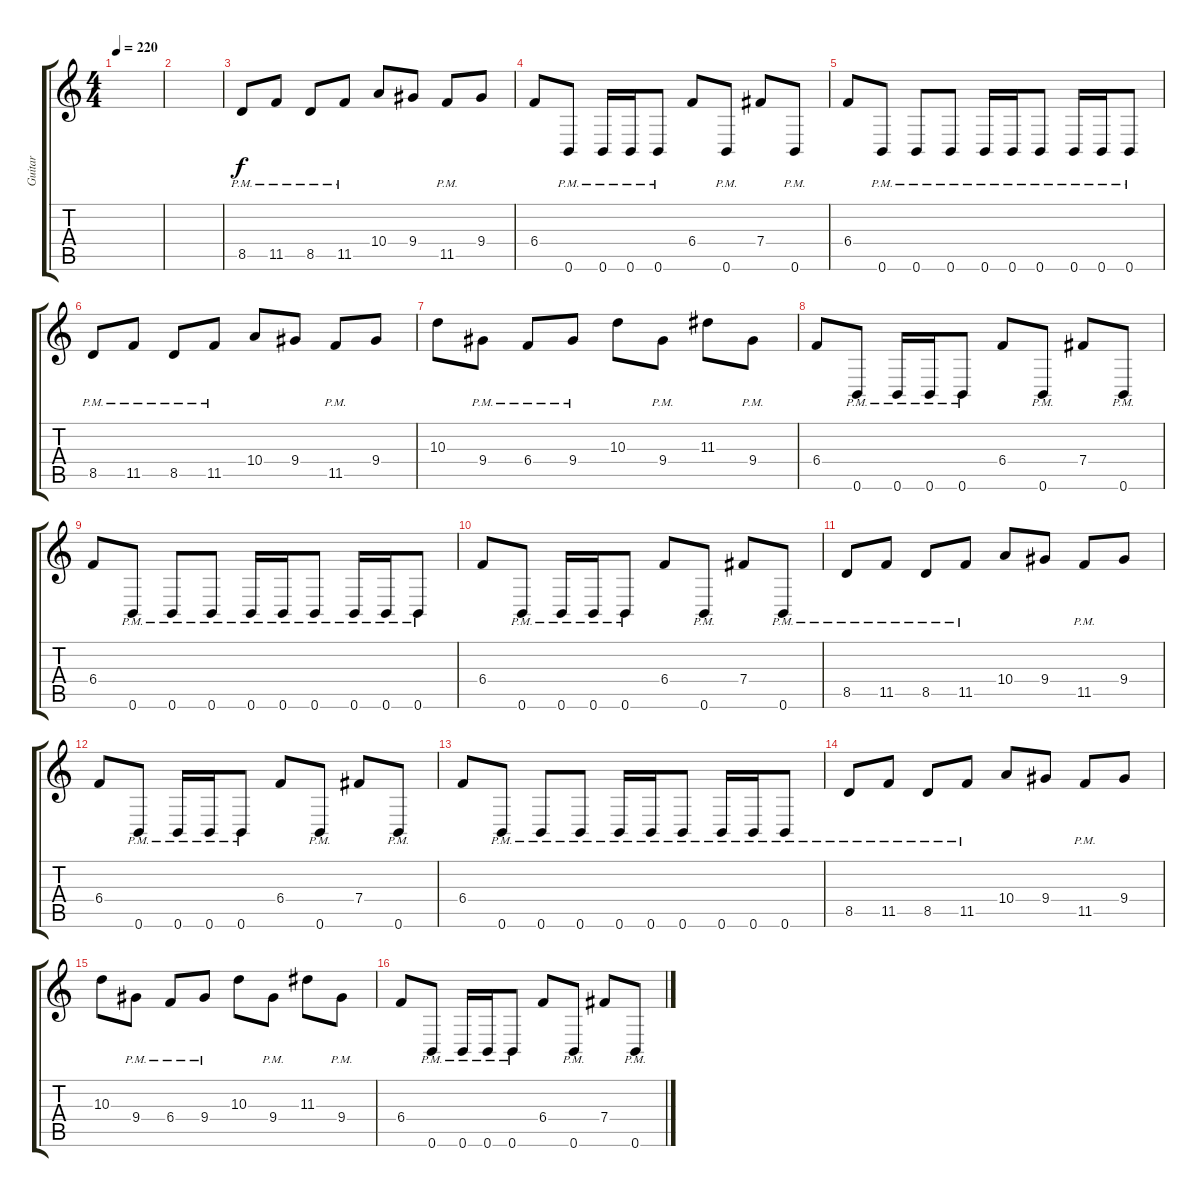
\track ("Guitar" "Guitar") {instrument distortionguitar}
\staff {score tabs}
\tuning (Db4 Ab3 E3 B2 Gb2 B1) {hide}
\ts (4 4)
\tempo 220
\clef g2
\ks c
|
|
8.5{pm}.8 11.5{pm}.8 8.5{pm}.8 11.5{pm}.8 10.4.8 9.4.8 11.5{pm}.8 9.4.8 |
6.4.8 0.6{pm}.8 0.6{pm}.16 0.6{pm}.16 0.6{pm}.8 6.4.8 0.6{pm}.8 7.4.8 0.6{pm}.8 |
6.4.8 0.6{pm}.8 0.6{pm}.8 0.6{pm}.8 0.6{pm}.16 0.6{pm}.16 0.6{pm}.8 0.6{pm}.16 0.6{pm}.16 0.6{pm}.8 |
8.5{pm}.8 11.5{pm}.8 8.5{pm}.8 11.5{pm}.8 10.4.8 9.4.8 11.5{pm}.8 9.4.8 |
10.3.8 9.4{pm}.8 6.4{pm}.8 9.4{pm}.8 10.3.8 9.4{pm}.8 11.3.8 9.4{pm}.8 |
6.4.8 0.6{pm}.8 0.6{pm}.16 0.6{pm}.16 0.6{pm}.8 6.4.8 0.6{pm}.8 7.4.8 0.6{pm}.8 |
6.4.8 0.6{pm}.8 0.6{pm}.8 0.6{pm}.8 0.6{pm}.16 0.6{pm}.16 0.6{pm}.8 0.6{pm}.16 0.6{pm}.16 0.6{pm}.8 |
6.4.8 0.6{pm}.8 0.6{pm}.16 0.6{pm}.16 0.6{pm}.8 6.4.8 0.6{pm}.8 7.4.8 0.6{pm}.8 |
8.5{pm}.8 11.5{pm}.8 8.5{pm}.8 11.5{pm}.8 10.4.8 9.4.8 11.5{pm}.8 9.4.8 |
6.4.8 0.6{pm}.8 0.6{pm}.16 0.6{pm}.16 0.6{pm}.8 6.4.8 0.6{pm}.8 7.4.8 0.6{pm}.8 |
6.4.8 0.6{pm}.8 0.6{pm}.8 0.6{pm}.8 0.6{pm}.16 0.6{pm}.16 0.6{pm}.8 0.6{pm}.16 0.6{pm}.16 0.6{pm}.8 |
8.5{pm}.8 11.5{pm}.8 8.5{pm}.8 11.5{pm}.8 10.4.8 9.4.8 11.5{pm}.8 9.4.8 |
10.3.8 9.4{pm}.8 6.4{pm}.8 9.4{pm}.8 10.3.8 9.4{pm}.8 11.3.8 9.4{pm}.8 |
6.4.8 0.6{pm}.8 0.6{pm}.16 0.6{pm}.16 0.6{pm}.8 6.4.8 0.6{pm}.8 7.4.8 0.6{pm}.8
